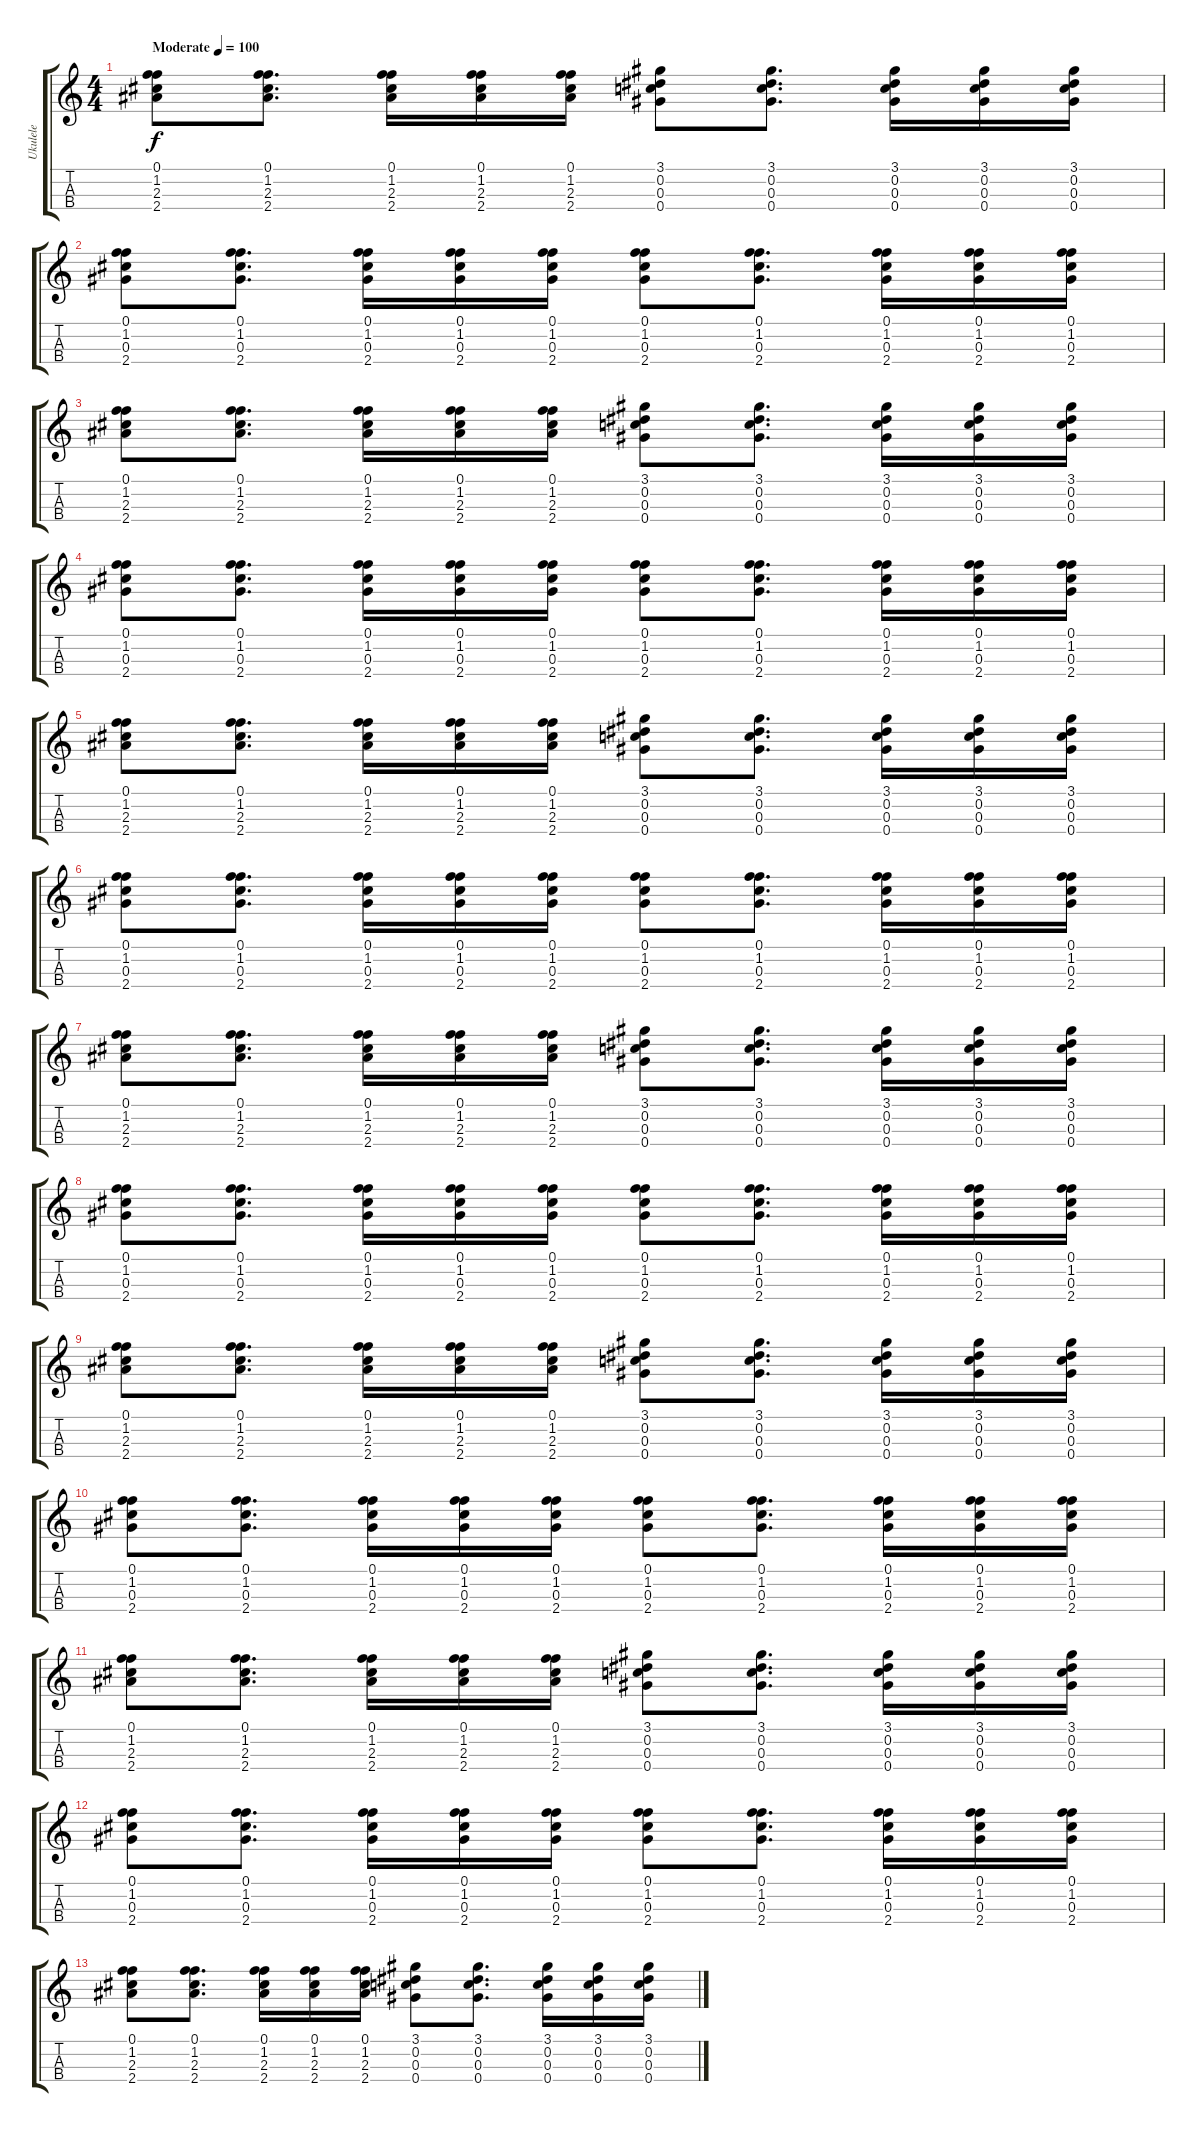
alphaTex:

\track ("Ukulele" "Ukulele") {instrument acousticguitarnylon}
\staff {score tabs}
\tuning (F4 C4 Ab3 Eb4) {hide}
\ts (4 4)
\tempo (100 "Moderate")
\clef g2
\ks c
(0.1 1.2 2.3 2.4).8{dy f instrument acousticguitarnylon} (0.1 1.2 2.3 2.4).8{d} (0.1 1.2 2.3 2.4).16 (0.1 1.2 2.3 2.4).16 (0.1 1.2 2.3 2.4).16 (3.1 0.2 0.3 0.4).8 (3.1 0.2 0.3 0.4).8{d} (3.1 0.2 0.3 0.4).16 (3.1 0.2 0.3 0.4).16 (3.1 0.2 0.3 0.4).16 |
(0.1 1.2 0.3 2.4).8 (0.1 1.2 0.3 2.4).8{d} (0.1 1.2 0.3 2.4).16 (0.1 1.2 0.3 2.4).16 (0.1 1.2 0.3 2.4).16 (0.1 1.2 0.3 2.4).8 (0.1 1.2 0.3 2.4).8{d} (0.1 1.2 0.3 2.4).16 (0.1 1.2 0.3 2.4).16 (0.1 1.2 0.3 2.4).16 |
(0.1 1.2 2.3 2.4).8 (0.1 1.2 2.3 2.4).8{d} (0.1 1.2 2.3 2.4).16 (0.1 1.2 2.3 2.4).16 (0.1 1.2 2.3 2.4).16 (3.1 0.2 0.3 0.4).8 (3.1 0.2 0.3 0.4).8{d} (3.1 0.2 0.3 0.4).16 (3.1 0.2 0.3 0.4).16 (3.1 0.2 0.3 0.4).16 |
(0.1 1.2 0.3 2.4).8 (0.1 1.2 0.3 2.4).8{d} (0.1 1.2 0.3 2.4).16 (0.1 1.2 0.3 2.4).16 (0.1 1.2 0.3 2.4).16 (0.1 1.2 0.3 2.4).8 (0.1 1.2 0.3 2.4).8{d} (0.1 1.2 0.3 2.4).16 (0.1 1.2 0.3 2.4).16 (0.1 1.2 0.3 2.4).16 |
(0.1 1.2 2.3 2.4).8 (0.1 1.2 2.3 2.4).8{d} (0.1 1.2 2.3 2.4).16 (0.1 1.2 2.3 2.4).16 (0.1 1.2 2.3 2.4).16 (3.1 0.2 0.3 0.4).8 (3.1 0.2 0.3 0.4).8{d} (3.1 0.2 0.3 0.4).16 (3.1 0.2 0.3 0.4).16 (3.1 0.2 0.3 0.4).16 |
(0.1 1.2 0.3 2.4).8 (0.1 1.2 0.3 2.4).8{d} (0.1 1.2 0.3 2.4).16 (0.1 1.2 0.3 2.4).16 (0.1 1.2 0.3 2.4).16 (0.1 1.2 0.3 2.4).8 (0.1 1.2 0.3 2.4).8{d} (0.1 1.2 0.3 2.4).16 (0.1 1.2 0.3 2.4).16 (0.1 1.2 0.3 2.4).16 |
(0.1 1.2 2.3 2.4).8 (0.1 1.2 2.3 2.4).8{d} (0.1 1.2 2.3 2.4).16 (0.1 1.2 2.3 2.4).16 (0.1 1.2 2.3 2.4).16 (3.1 0.2 0.3 0.4).8 (3.1 0.2 0.3 0.4).8{d} (3.1 0.2 0.3 0.4).16 (3.1 0.2 0.3 0.4).16 (3.1 0.2 0.3 0.4).16 |
(0.1 1.2 0.3 2.4).8 (0.1 1.2 0.3 2.4).8{d} (0.1 1.2 0.3 2.4).16 (0.1 1.2 0.3 2.4).16 (0.1 1.2 0.3 2.4).16 (0.1 1.2 0.3 2.4).8 (0.1 1.2 0.3 2.4).8{d} (0.1 1.2 0.3 2.4).16 (0.1 1.2 0.3 2.4).16 (0.1 1.2 0.3 2.4).16 |
(0.1 1.2 2.3 2.4).8 (0.1 1.2 2.3 2.4).8{d} (0.1 1.2 2.3 2.4).16 (0.1 1.2 2.3 2.4).16 (0.1 1.2 2.3 2.4).16 (3.1 0.2 0.3 0.4).8 (3.1 0.2 0.3 0.4).8{d} (3.1 0.2 0.3 0.4).16 (3.1 0.2 0.3 0.4).16 (3.1 0.2 0.3 0.4).16 |
(0.1 1.2 0.3 2.4).8 (0.1 1.2 0.3 2.4).8{d} (0.1 1.2 0.3 2.4).16 (0.1 1.2 0.3 2.4).16 (0.1 1.2 0.3 2.4).16 (0.1 1.2 0.3 2.4).8 (0.1 1.2 0.3 2.4).8{d} (0.1 1.2 0.3 2.4).16 (0.1 1.2 0.3 2.4).16 (0.1 1.2 0.3 2.4).16 |
(0.1 1.2 2.3 2.4).8 (0.1 1.2 2.3 2.4).8{d} (0.1 1.2 2.3 2.4).16 (0.1 1.2 2.3 2.4).16 (0.1 1.2 2.3 2.4).16 (3.1 0.2 0.3 0.4).8 (3.1 0.2 0.3 0.4).8{d} (3.1 0.2 0.3 0.4).16 (3.1 0.2 0.3 0.4).16 (3.1 0.2 0.3 0.4).16 |
(0.1 1.2 0.3 2.4).8 (0.1 1.2 0.3 2.4).8{d} (0.1 1.2 0.3 2.4).16 (0.1 1.2 0.3 2.4).16 (0.1 1.2 0.3 2.4).16 (0.1 1.2 0.3 2.4).8 (0.1 1.2 0.3 2.4).8{d} (0.1 1.2 0.3 2.4).16 (0.1 1.2 0.3 2.4).16 (0.1 1.2 0.3 2.4).16 |
(0.1 1.2 2.3 2.4).8 (0.1 1.2 2.3 2.4).8{d} (0.1 1.2 2.3 2.4).16 (0.1 1.2 2.3 2.4).16 (0.1 1.2 2.3 2.4).16 (3.1 0.2 0.3 0.4).8 (3.1 0.2 0.3 0.4).8{d} (3.1 0.2 0.3 0.4).16 (3.1 0.2 0.3 0.4).16 (3.1 0.2 0.3 0.4).16
